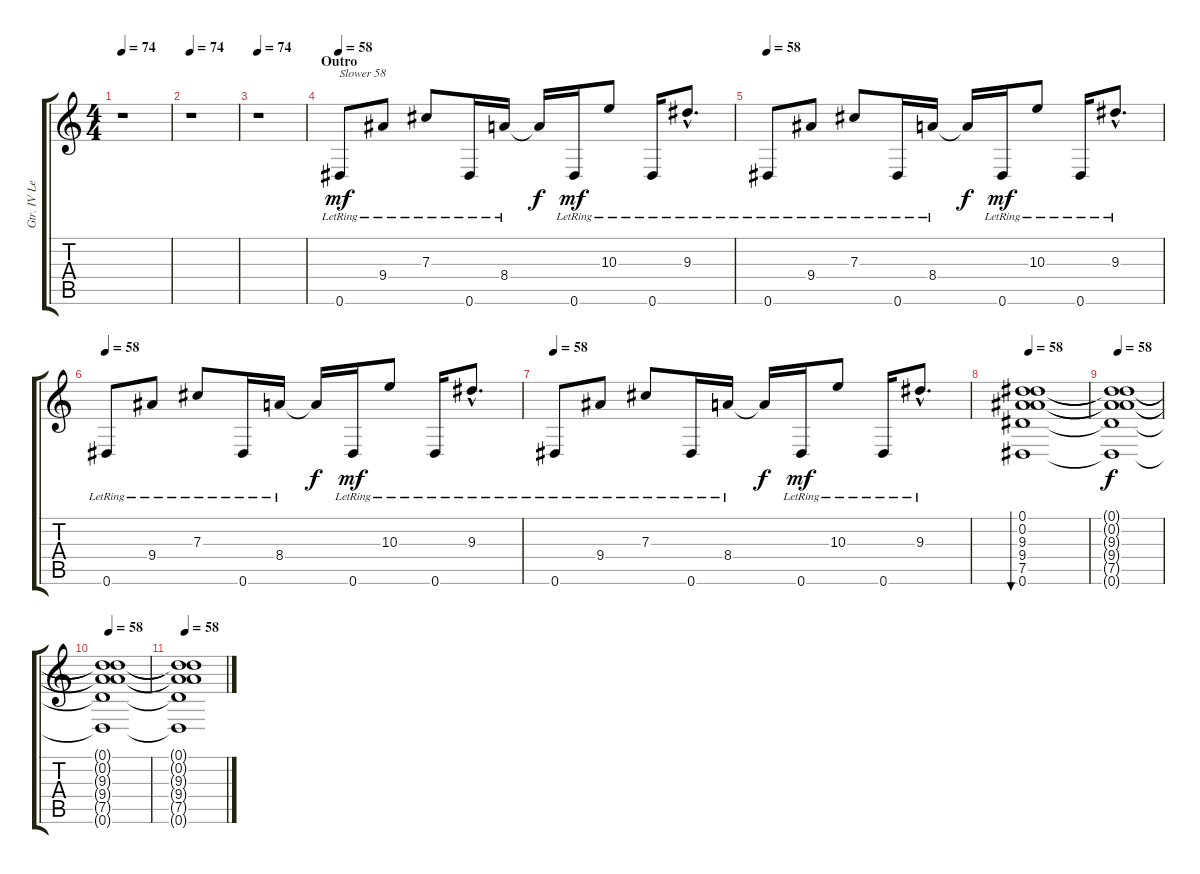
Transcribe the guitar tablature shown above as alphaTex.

\track ("Gtr. IV Lead" "Gtr. IV Le") {instrument electricguitarclean}
\staff {score tabs}
\tuning (Eb4 Bb3 Gb3 Db3 Ab2 Eb2) {hide}
\ts (4 4)
\tempo 74
\clef g2
\ks c
r.1{dy mf} |
\tempo 74
r.1 |
\tempo 74
r.1 |
\section ("" "Outro")
\tempo 58
0.6{lr}.8{txt "Slower 58"} 9.4{lr}.8 7.3{lr}.8 0.6{lr}.16 8.4{lr}.16 8.4{t}.16{dy f} 0.6{lr}.16{dy mf} 10.3{lr}.8 0.6{lr}.16 9.3{hac lr}.8{d} |
\tempo 58
0.6{lr}.8 9.4{lr}.8 7.3{lr}.8 0.6{lr}.16 8.4{lr}.16 8.4{t}.16{dy f} 0.6{lr}.16{dy mf} 10.3{lr}.8 0.6{lr}.16 9.3{hac lr}.8{d} |
\tempo 58
0.6{lr}.8 9.4{lr}.8 7.3{lr}.8 0.6{lr}.16 8.4{lr}.16 8.4{t}.16{dy f} 0.6{lr}.16{dy mf} 10.3{lr}.8 0.6{lr}.16 9.3{hac lr}.8{d} |
\tempo 58
0.6{lr}.8 9.4{lr}.8 7.3{lr}.8 0.6{lr}.16 8.4{lr}.16 8.4{t}.16{dy f} 0.6{lr}.16{dy mf} 10.3{lr}.8 0.6{lr}.16 9.3{hac lr}.8{d} |
\tempo 58
(0.1 0.2 9.3 9.4 7.5 0.6).1{bu 120} |
\tempo 58
(0.1{t} 0.2{t} 9.3{t} 9.4{t} 7.5{t} 0.6{t}).1{dy f} |
\tempo 58
(0.1{t} 0.2{t} 9.3{t} 9.4{t} 7.5{t} 0.6{t}).1 |
\tempo 58
(0.1{t} 0.2{t} 9.3{t} 9.4{t} 7.5{t} 0.6{t}).1
